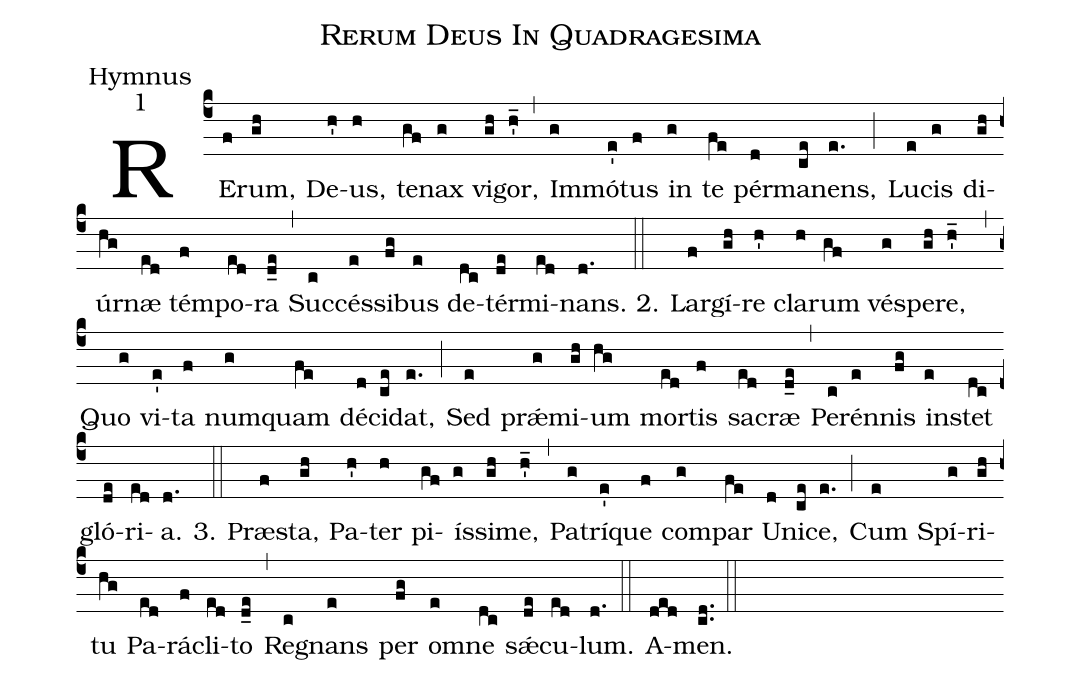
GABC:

name:Rerum Deus In Quadragesima;
office-part:Hymnus;
mode:1;
%%
(c4)RE(f)rum,(gh) De(h')us,(h) te(gf)nax(g) vi(gh)gor,(h'_) (,)
Im(g)mó(e')tus(f) in(g) te(fe) pér(d)ma(ce)nens,(e.) (;)
Lu(e)cis(g) di(gh)úr(hg)næ(ed) tém(f)po(ed)ra(d_e) (,)
Suc(c)cés(e)si(fg)bus(e) de(dc)tér(de)mi(ed)nans.(d.) (::)

2. Lar(f)gí(gh)re(h') cla(h)rum(gf) vés(g)pe(gh)re,(h_') (,)
Quo(g) vi(e')ta(f) num(g)quam(fe) dé(d)ci(ce)dat,(e.) (;)
Sed(e) prǽ(g)mi(gh)um(hg) mor(ed)tis(f) sa(ed)cræ(d_e) (,)
Per(c)én(e)nis(fg) in(e)stet(dc) gló(de)ri(ed)a.(d.) (::)

3. Præ(f)sta,(gh) Pa(h')ter(h) pi(gf)ís(g)si(gh)me,(h'_) (,)
Pa(g)trí(e')que(f) com(g)par(fe) U(d)ni(ce)ce,(e.) (;)
Cum(e) Spí(g)ri(gh)tu(hg) Pa(ed)rá(f)cli(ed)to(d_e) (,)
Re(c)gnans(e) per(fg) om(e)ne(dc) sǽ(de)cu(ed)lum.(d.) (::)
A(ded)men.(cd..) (::)
